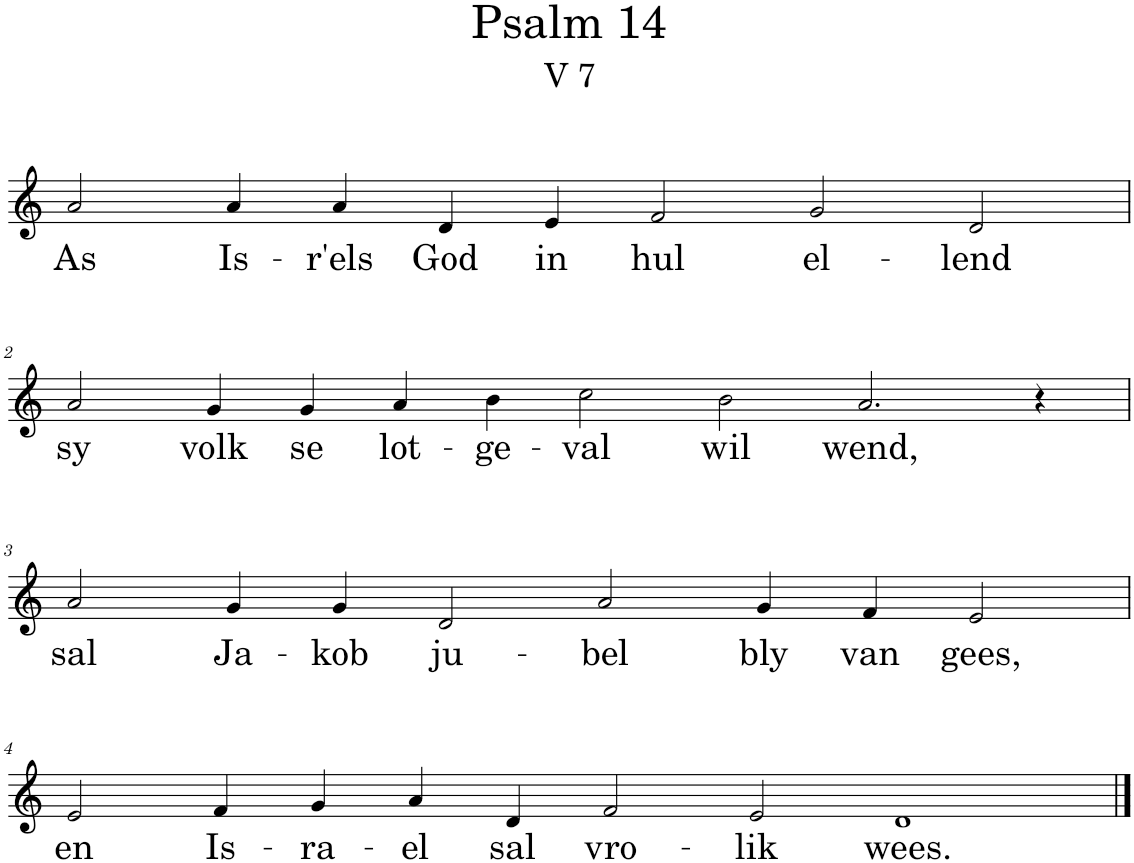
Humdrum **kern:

**kern	**text
*part1	*part1
*staff1	*staff1
*I"Pipe Organ	*
*I'Org.	*
*clefG2	*
*k[]	*
*M12/4	*
=1	=1
!	!LO:LY:b
2a/	As
!	!LO:LY:b
4a/	Is-
!	!LO:LY:b
4a/	-r'els
!	!LO:LY:b
4d/	God
!	!LO:LY:b
4e/	in
!	!LO:LY:b
2f/	hul
!	!LO:LY:b
2g/	el-
!	!LO:LY:b
2d/	-lend
!!LO:LB:g=z
=2	=2
*M14/4	*
!	!LO:LY:b
2a/	sy
!	!LO:LY:b
4g/	volk
!	!LO:LY:b
4g/	se
!	!LO:LY:b
4a/	lot-
!	!LO:LY:b
4b\	-ge-
!	!LO:LY:b
2cc\	-val
!	!LO:LY:b
2b\	wil
!	!LO:LY:b
2.a/	wend,
4r	.
!!LO:LB:g=z
=3	=3
*M12/4	*
!	!LO:LY:b
2a/	sal
!	!LO:LY:b
4g/	Ja-
!	!LO:LY:b
4g/	-kob
!	!LO:LY:b
2d/	ju-
!	!LO:LY:b
2a/	-bel
!	!LO:LY:b
4g/	bly
!	!LO:LY:b
4f/	van
!	!LO:LY:b
2e/	gees,
!!LO:LB:g=z
=4	=4
*M14/4	*
!	!LO:LY:b
2e/	en
!	!LO:LY:b
4f/	Is-
!	!LO:LY:b
4g/	-ra-
!	!LO:LY:b
4a/	-el
!	!LO:LY:b
4d/	sal
!	!LO:LY:b
2f/	vro-
!	!LO:LY:b
2e/	-lik
!	!LO:LY:b
1d	wees.
==	==
*-	*-
